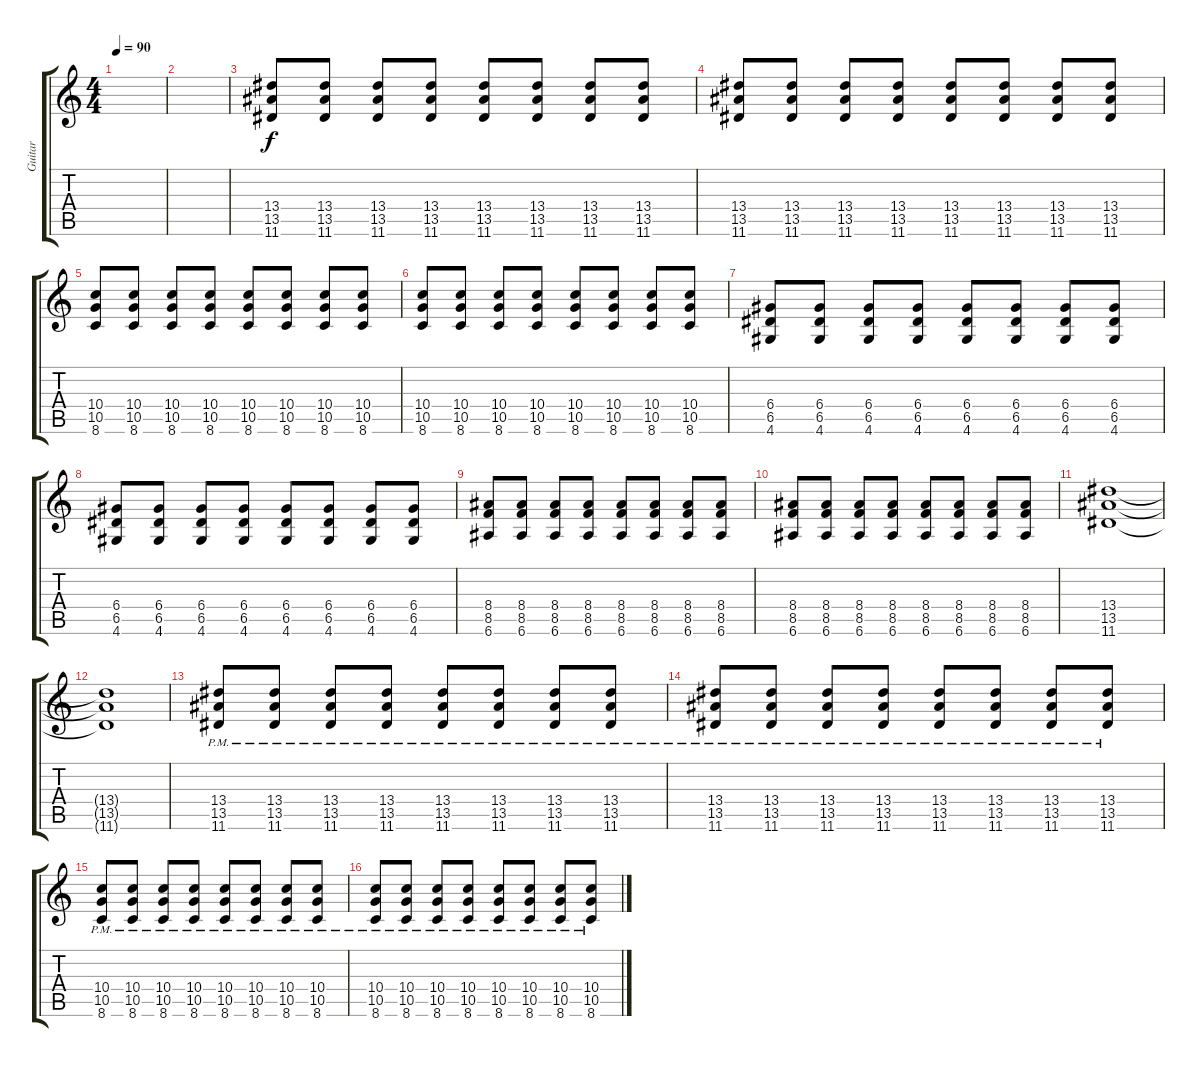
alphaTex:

\track ("Guitar" "Guitar") {instrument distortionguitar}
\staff {score tabs}
\tuning (E4 B3 G3 D3 A2 E2) {hide}
\ts (4 4)
\tempo 90
\clef g2
\ks c
|
|
(13.4 13.5 11.6).8 (13.4 13.5 11.6).8 (13.4 13.5 11.6).8 (13.4 13.5 11.6).8 (13.4 13.5 11.6).8 (13.4 13.5 11.6).8 (13.4 13.5 11.6).8 (13.4 13.5 11.6).8 |
(13.4 13.5 11.6).8 (13.4 13.5 11.6).8 (13.4 13.5 11.6).8 (13.4 13.5 11.6).8 (13.4 13.5 11.6).8 (13.4 13.5 11.6).8 (13.4 13.5 11.6).8 (13.4 13.5 11.6).8 |
(10.4 10.5 8.6).8 (10.4 10.5 8.6).8 (10.4 10.5 8.6).8 (10.4 10.5 8.6).8 (10.4 10.5 8.6).8 (10.4 10.5 8.6).8 (10.4 10.5 8.6).8 (10.4 10.5 8.6).8 |
(10.4 10.5 8.6).8 (10.4 10.5 8.6).8 (10.4 10.5 8.6).8 (10.4 10.5 8.6).8 (10.4 10.5 8.6).8 (10.4 10.5 8.6).8 (10.4 10.5 8.6).8 (10.4 10.5 8.6).8 |
(6.4 6.5 4.6).8 (6.4 6.5 4.6).8 (6.4 6.5 4.6).8 (6.4 6.5 4.6).8 (6.4 6.5 4.6).8 (6.4 6.5 4.6).8 (6.4 6.5 4.6).8 (6.4 6.5 4.6).8 |
(6.4 6.5 4.6).8 (6.4 6.5 4.6).8 (6.4 6.5 4.6).8 (6.4 6.5 4.6).8 (6.4 6.5 4.6).8 (6.4 6.5 4.6).8 (6.4 6.5 4.6).8 (6.4 6.5 4.6).8 |
(8.4 8.5 6.6).8 (8.4 8.5 6.6).8 (8.4 8.5 6.6).8 (8.4 8.5 6.6).8 (8.4 8.5 6.6).8 (8.4 8.5 6.6).8 (8.4 8.5 6.6).8 (8.4 8.5 6.6).8 |
(8.4 8.5 6.6).8 (8.4 8.5 6.6).8 (8.4 8.5 6.6).8 (8.4 8.5 6.6).8 (8.4 8.5 6.6).8 (8.4 8.5 6.6).8 (8.4 8.5 6.6).8 (8.4 8.5 6.6).8 |
(13.4 13.5 11.6).1 |
(13.4{t} 13.5{t} 11.6{t}).1 |
(13.4{pm} 13.5{pm} 11.6{pm}).8{volume 12} (13.4{pm} 13.5{pm} 11.6{pm}).8 (13.4{pm} 13.5{pm} 11.6{pm}).8 (13.4{pm} 13.5{pm} 11.6{pm}).8 (13.4{pm} 13.5{pm} 11.6{pm}).8 (13.4{pm} 13.5{pm} 11.6{pm}).8 (13.4{pm} 13.5{pm} 11.6{pm}).8 (13.4{pm} 13.5{pm} 11.6{pm}).8 |
(13.4{pm} 13.5{pm} 11.6{pm}).8 (13.4{pm} 13.5{pm} 11.6{pm}).8 (13.4{pm} 13.5{pm} 11.6{pm}).8 (13.4{pm} 13.5{pm} 11.6{pm}).8 (13.4{pm} 13.5{pm} 11.6{pm}).8 (13.4{pm} 13.5{pm} 11.6{pm}).8 (13.4{pm} 13.5{pm} 11.6{pm}).8 (13.4{pm} 13.5{pm} 11.6{pm}).8 |
(10.4{pm} 10.5{pm} 8.6{pm}).8 (10.4{pm} 10.5{pm} 8.6{pm}).8 (10.4{pm} 10.5{pm} 8.6{pm}).8 (10.4{pm} 10.5{pm} 8.6{pm}).8 (10.4{pm} 10.5{pm} 8.6{pm}).8 (10.4{pm} 10.5{pm} 8.6{pm}).8 (10.4{pm} 10.5{pm} 8.6{pm}).8 (10.4{pm} 10.5{pm} 8.6{pm}).8 |
(10.4{pm} 10.5{pm} 8.6{pm}).8 (10.4{pm} 10.5{pm} 8.6{pm}).8 (10.4{pm} 10.5{pm} 8.6{pm}).8 (10.4{pm} 10.5{pm} 8.6{pm}).8 (10.4{pm} 10.5{pm} 8.6{pm}).8 (10.4{pm} 10.5{pm} 8.6{pm}).8 (10.4{pm} 10.5{pm} 8.6{pm}).8 (10.4{pm} 10.5{pm} 8.6{pm}).8
